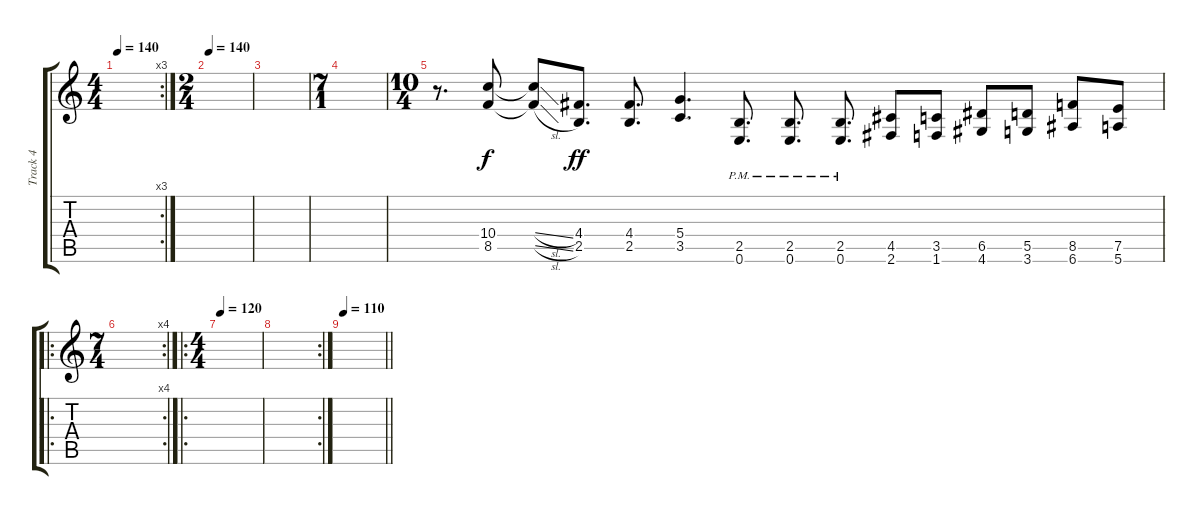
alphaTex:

\track ("Track 4" "Track 4") {instrument distortionguitar}
\staff {score tabs}
\tuning (E4 B3 G3 D3 A2 E2) {hide}
\rc 3
\ts (4 4)
\tempo 140
\clef g2
\ks c
|
\ts (2 4)
\tempo 140
|
|
\ts (7 1)
|
\ts (10 4)
r.8{d} (10.4 8.5).8 (10.4{sl t} 8.5{sl t}).8{dy f} (4.4 2.5).8{d dy ff} (4.4 2.5).8{d} (5.4 3.5).4{d} (2.5{pm} 0.6{pm}).8{d} (2.5{pm} 0.6{pm}).8{d} (2.5{pm} 0.6{pm}).8{d} (4.5 2.6).8 (3.5 1.6).8 (6.5 4.6).8 (5.5 3.6).8 (8.5 6.6).8 (7.5 5.6).8 |
\ro
\rc 4
\ts (7 4)
|
\ro
\ts (4 4)
\tempo 120
|
\rc 2
|
\tempo 110
\barLineRight lightlight
